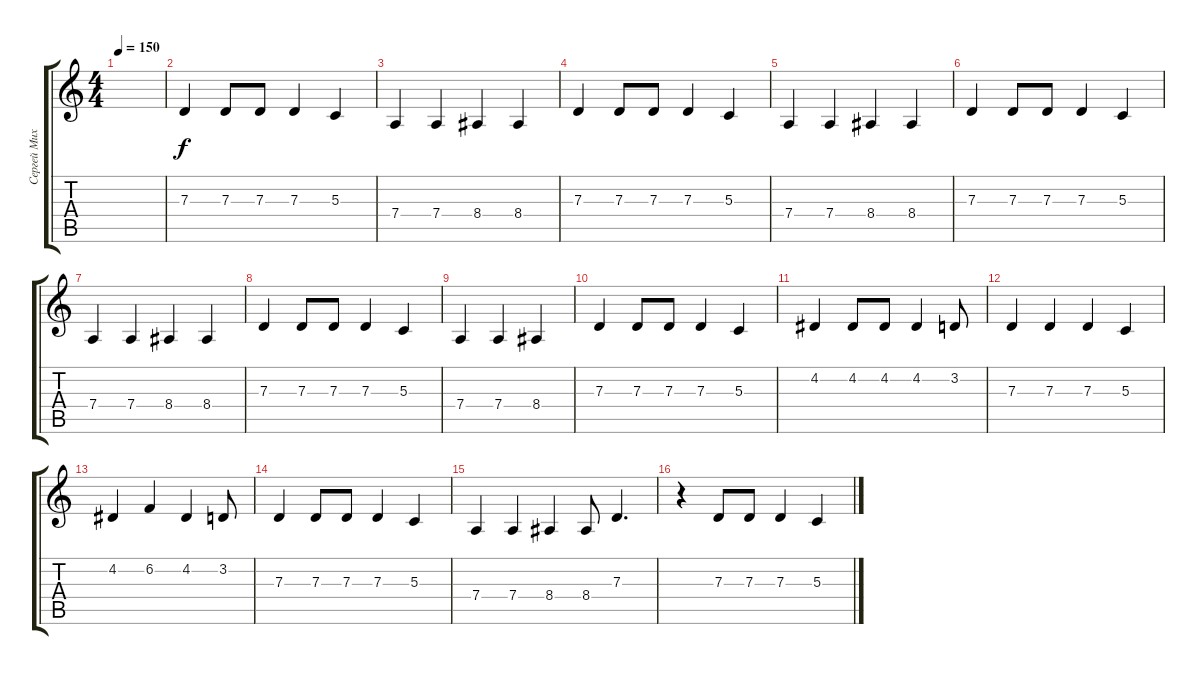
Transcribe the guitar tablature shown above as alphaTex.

\track ("Сергей Михалок" "Сергей Мих") {instrument lead6voice}
\staff {score tabs}
\tuning (E4 B3 G3 D3 A2 E2) {hide}
\ts (4 4)
\tempo 150
\clef g2
\ks c
|
7.3.4 7.3.8 7.3.8 7.3.4 5.3.4 |
7.4.4 7.4.4 8.4.4 8.4.4 |
7.3.4 7.3.8 7.3.8 7.3.4 5.3.4 |
7.4.4 7.4.4 8.4.4 8.4.4 |
7.3.4 7.3.8 7.3.8 7.3.4 5.3.4 |
7.4.4 7.4.4 8.4.4 8.4.4 |
7.3.4 7.3.8 7.3.8 7.3.4 5.3.4 |
7.4.4 7.4.4 8.4.4 |
7.3.4 7.3.8 7.3.8 7.3.4 5.3.4 |
4.2.4 4.2.8 4.2.8 4.2.4 3.2.8 |
7.3.4 7.3.4 7.3.4 5.3.4 |
4.2.4 6.2.4 4.2.4 3.2.8 |
7.3.4 7.3.8 7.3.8 7.3.4 5.3.4 |
7.4.4 7.4.4 8.4.4 8.4.8 7.3.4{d} |
r.4 7.3.8 7.3.8 7.3.4 5.3.4
